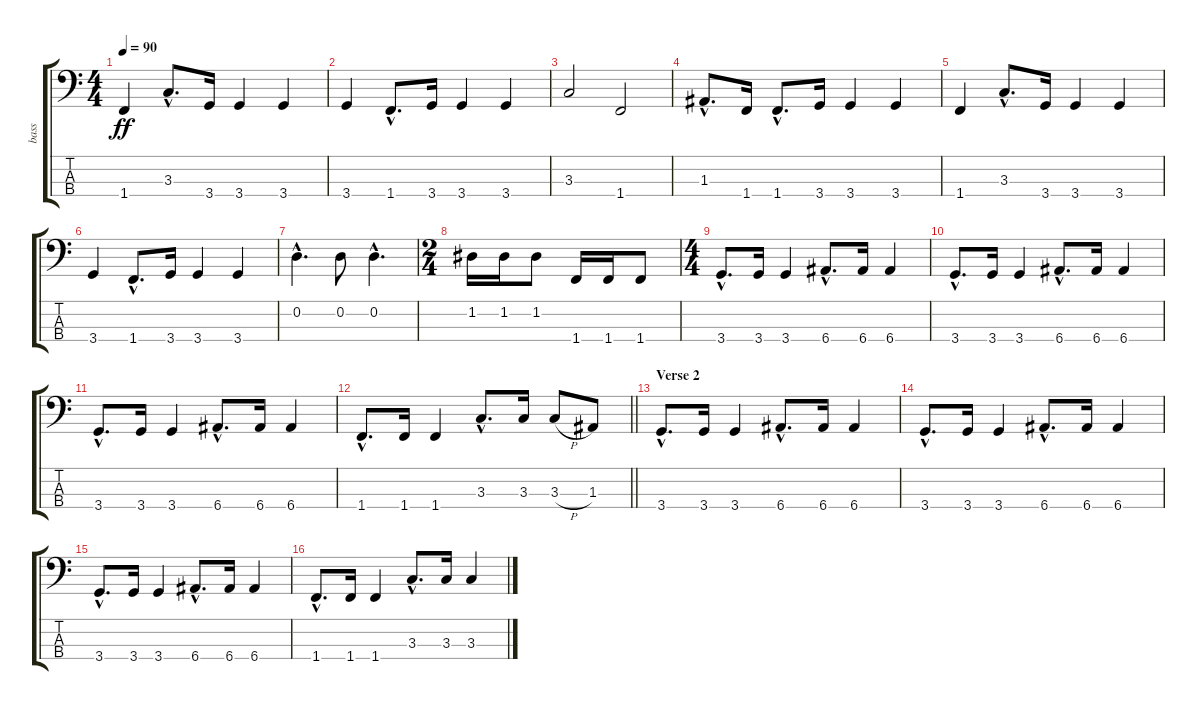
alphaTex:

\track ("bass" "bass") {instrument electricbasspick}
\staff {score tabs}
\tuning (G2 D2 A1 E1) {hide}
\ts (4 4)
\tempo 90
\clef f4
\ks c
1.4.4{dy ff} 3.3{hac}.8{d} 3.4.16 3.4.4 3.4.4 |
3.4.4 1.4{hac}.8{d} 3.4.16 3.4.4 3.4.4 |
3.3.2 1.4.2 |
1.3{hac}.8{d} 1.4.16 1.4{hac}.8{d} 3.4.16 3.4.4 3.4.4 |
1.4.4 3.3{hac}.8{d} 3.4.16 3.4.4 3.4.4 |
3.4.4 1.4{hac}.8{d} 3.4.16 3.4.4 3.4.4 |
0.2{hac}.4{d} 0.2.8 0.2{hac}.4{d} |
\ts (2 4)
1.2.16 1.2.16 1.2.8 1.4.16 1.4.16 1.4.8 |
\ts (4 4)
3.4{hac}.8{d} 3.4.16 3.4.4 6.4{hac}.8{d} 6.4.16 6.4.4 |
3.4{hac}.8{d} 3.4.16 3.4.4 6.4{hac}.8{d} 6.4.16 6.4.4 |
3.4{hac}.8{d} 3.4.16 3.4.4 6.4{hac}.8{d} 6.4.16 6.4.4 |
\barLineRight lightlight
1.4{hac}.8{d} 1.4.16 1.4.4 3.3{hac}.8{d} 3.3.16 3.3{h}.8 1.3.8 |
\section ("" "Verse 2")
3.4{hac}.8{d} 3.4.16 3.4.4 6.4{hac}.8{d} 6.4.16 6.4.4 |
3.4{hac}.8{d} 3.4.16 3.4.4 6.4{hac}.8{d} 6.4.16 6.4.4 |
3.4{hac}.8{d} 3.4.16 3.4.4 6.4{hac}.8{d} 6.4.16 6.4.4 |
1.4{hac}.8{d} 1.4.16 1.4.4 3.3{hac}.8{d} 3.3.16 3.3.4
